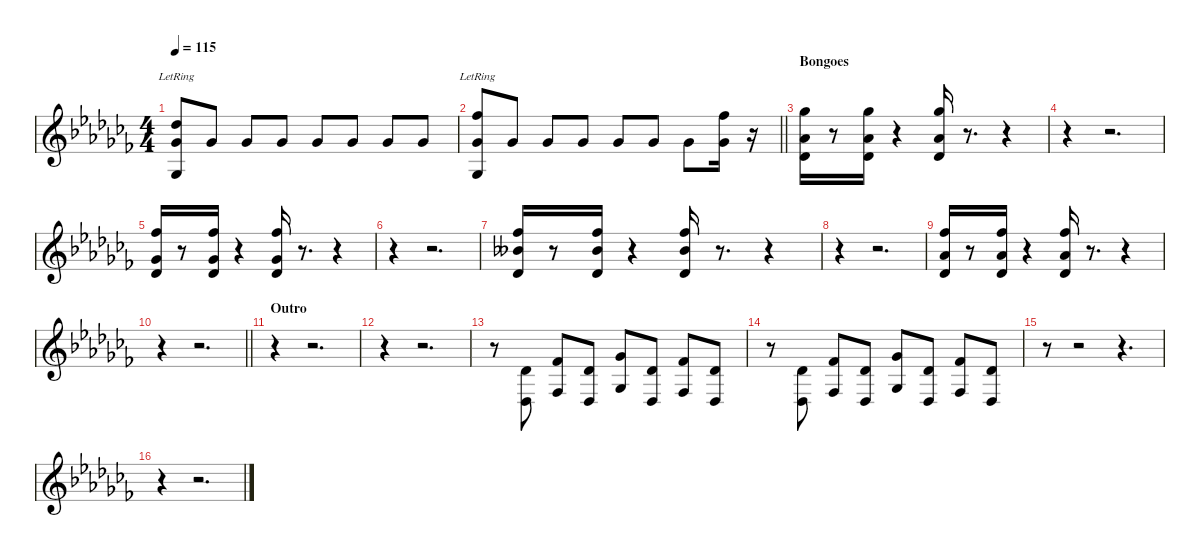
\defaultSystemsLayout 4
\hideDynamics
\bracketExtendMode nobrackets
\singleTrackTrackNamePolicy hidden
\multiTrackTrackNamePolicy hidden
\firstSystemTrackNameMode fullname
\firstSystemTrackNameOrientation horizontal
\otherSystemsTrackNameOrientation horizontal
\track ("Brass" "tpt.") {instrument brasssection}
\staff {score}
\tuning (E4 B3 G3 D3 A2 E2)
\displaytranspose 3
\ts (4 4)
\tempo 115
\clef g2
\ks cb
(6.1{lr acc b} 8.3{acc b} 6.5{lr acc b}).8{dy f beam Up} 8.3{acc b}.8{beam Up} 8.3{acc b}.8{beam Up} 8.3{acc b}.8{beam Up} 8.3{acc b}.8{beam Up} 8.3{acc b}.8{beam Up} 8.3{acc b}.8{beam Up} 8.3{acc b}.8{beam Up} |
\barLineRight lightlight
(9.1{lr acc b} 8.3{acc b} 6.5{lr acc b}).8{beam Up} 8.3{acc b}.8{beam Up} 8.3{acc b}.8{beam Up} 8.3{acc b}.8{beam Up} 8.3{acc b}.8{beam Up} 8.3{acc b}.8{beam Up} 8.3{acc b}.8{beam Down} (9.1{acc b} 8.3{acc b}).16{dy fff beam Down} r.16{beam Down} |
\section ("" "Bongoes")
(11.1{acc b} 10.3{acc b} 8.4{acc b}).16{beam Down} r.8{beam Down} (11.1{acc b} 10.3{acc b} 8.4{acc b}).16{beam Down} r.4{beam Down} (11.1{acc b} 10.3{acc b} 8.4{acc b}).16{beam Up} r.8{d beam Up} r.4{beam Up} |
r.4{beam Down} r.2{d beam Down} |
(9.1{acc b} 8.3{acc b} 8.4{acc b}).16{beam Up} r.8{beam Up} (9.1{acc b} 8.3{acc b} 8.4{acc b}).16{beam Up} r.4{beam Up} (9.1{acc b} 8.3{acc b} 8.4{acc b}).16{beam Up} r.8{d beam Up} r.4{beam Up} |
r.4{beam Down} r.2{d beam Down} |
(9.1{acc b} 11.3{acc bb} 8.4{acc b}).16{beam Up} r.8{beam Up} (9.1{acc b} 11.3{acc bb} 8.4{acc b}).16{beam Up} r.4{beam Up} (9.1{acc b} 11.3{acc bb} 8.4{acc b}).16{beam Up} r.8{d beam Up} r.4{beam Up} |
r.4{beam Down} r.2{d beam Down} |
(9.1{acc b} 10.3{acc b} 8.4{acc b}).16{beam Up} r.8{beam Up} (9.1{acc b} 10.3{acc b} 8.4{acc b}).16{beam Up} r.4{beam Up} (9.1{acc b} 10.3{acc b} 8.4{acc b}).16{beam Up} r.8{d beam Up} r.4{beam Up} |
\barLineRight lightlight
r.4{beam Down} r.2{d beam Down} |
\section ("" "Outro")
r.4{beam Down} r.2{d beam Down} |
r.4{beam Down} r.2{d beam Down} |
r.8{beam Down} (8.4{acc b} 6.6{acc b}).8{dy mf beam Up} (6.3{acc b} 4.5{acc b}).8{beam Up} (8.4{acc b} 6.6{acc b}).8{beam Up} (8.3{acc b} 6.5{acc b}).8{beam Up} (8.4{acc b} 6.6{acc b}).8{beam Up} (6.3{acc b} 4.5{acc b}).8{beam Up} (8.4{acc b} 6.6{acc b}).8{beam Up} |
r.8{beam Down} (8.4{acc b} 6.6{acc b}).8{dy f beam Up} (6.3{acc b} 4.5{acc b}).8{beam Up} (8.4{acc b} 6.6{acc b}).8{beam Up} (8.3{acc b} 6.5{acc b}).8{beam Up} (8.4{acc b} 6.6{acc b}).8{dy mf beam Up} (6.3{acc b} 4.5{acc b}).8{dy f beam Up} (8.4{acc b} 6.6{acc b}).8{beam Up} |
r.8{beam Down} r.2{beam Down} r.4{d beam Down} |
r.4{beam Down} r.2{d beam Down}
